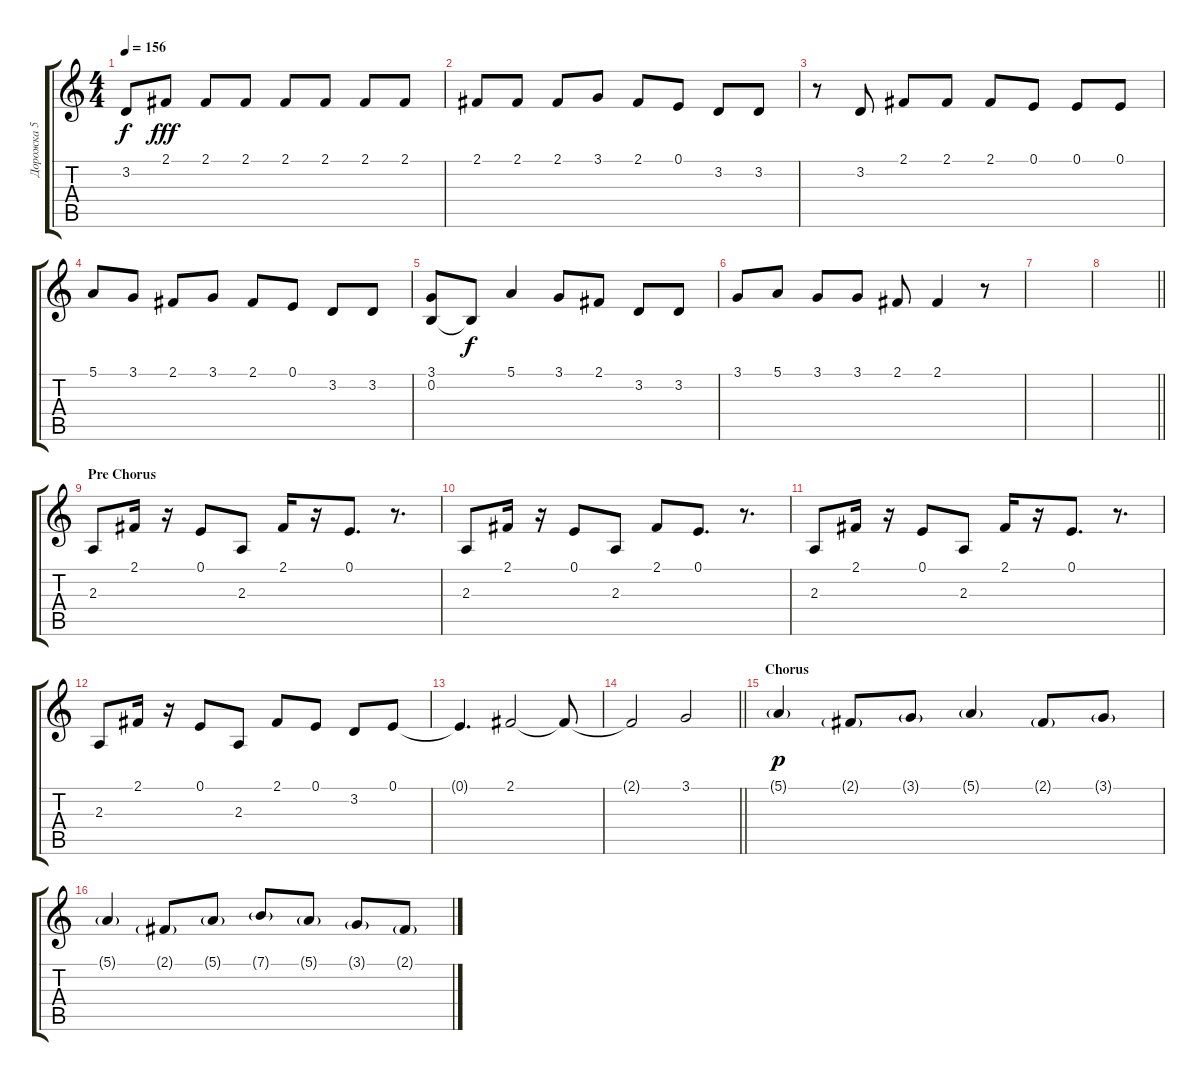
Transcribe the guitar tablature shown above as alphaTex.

\track ("Дорожка 5" "Дорожка 5") {instrument altosax}
\staff {score tabs}
\tuning (E4 B3 G3 D3 A2 E2) {hide}
\ts (4 4)
\tempo 156
\clef g2
\ks c
3.2{t}.8{dy f} 2.1.8{dy fff} 2.1.8 2.1.8 2.1.8 2.1.8 2.1.8 2.1.8 |
2.1.8 2.1.8 2.1.8 3.1.8 2.1.8 0.1.8 3.2.8 3.2.8 |
r.8 3.2.8 2.1.8 2.1.8 2.1.8 0.1.8 0.1.8 0.1.8 |
5.1.8 3.1.8 2.1.8 3.1.8 2.1.8 0.1.8 3.2.8 3.2.8 |
(3.1 0.2).8 0.2{t}.8{dy f} 5.1.4 3.1.8 2.1.8 3.2.8 3.2.8 |
3.1.8 5.1.8 3.1.8 3.1.8 2.1.8 2.1.4 r.8 |
|
\barLineRight lightlight
|
\section ("" "Pre Chorus")
2.3.8 2.1.16 r.16 0.1.8 2.3.8 2.1.16 r.16 0.1.8{d} r.8{d} |
2.3.8 2.1.16 r.16 0.1.8 2.3.8 2.1.8 0.1.8{d} r.8{d} |
2.3.8 2.1.16 r.16 0.1.8 2.3.8 2.1.16 r.16 0.1.8{d} r.8{d} |
2.3.8 2.1.16 r.16 0.1.8 2.3.8 2.1.8 0.1.8 3.2.8 0.1.8 |
0.1{t}.4{d} 2.1.2 2.1{t}.8 |
\barLineRight lightlight
2.1{t}.2 3.1.2 |
\section ("" "Chorus")
5.1{g}.4{dy p} 2.1{g}.8 3.1{g}.8 5.1{g}.4 2.1{g}.8 3.1{g}.8 |
5.1{g}.4 2.1{g}.8 5.1{g}.8 7.1{g}.8 5.1{g}.8 3.1{g}.8 2.1{g}.8
